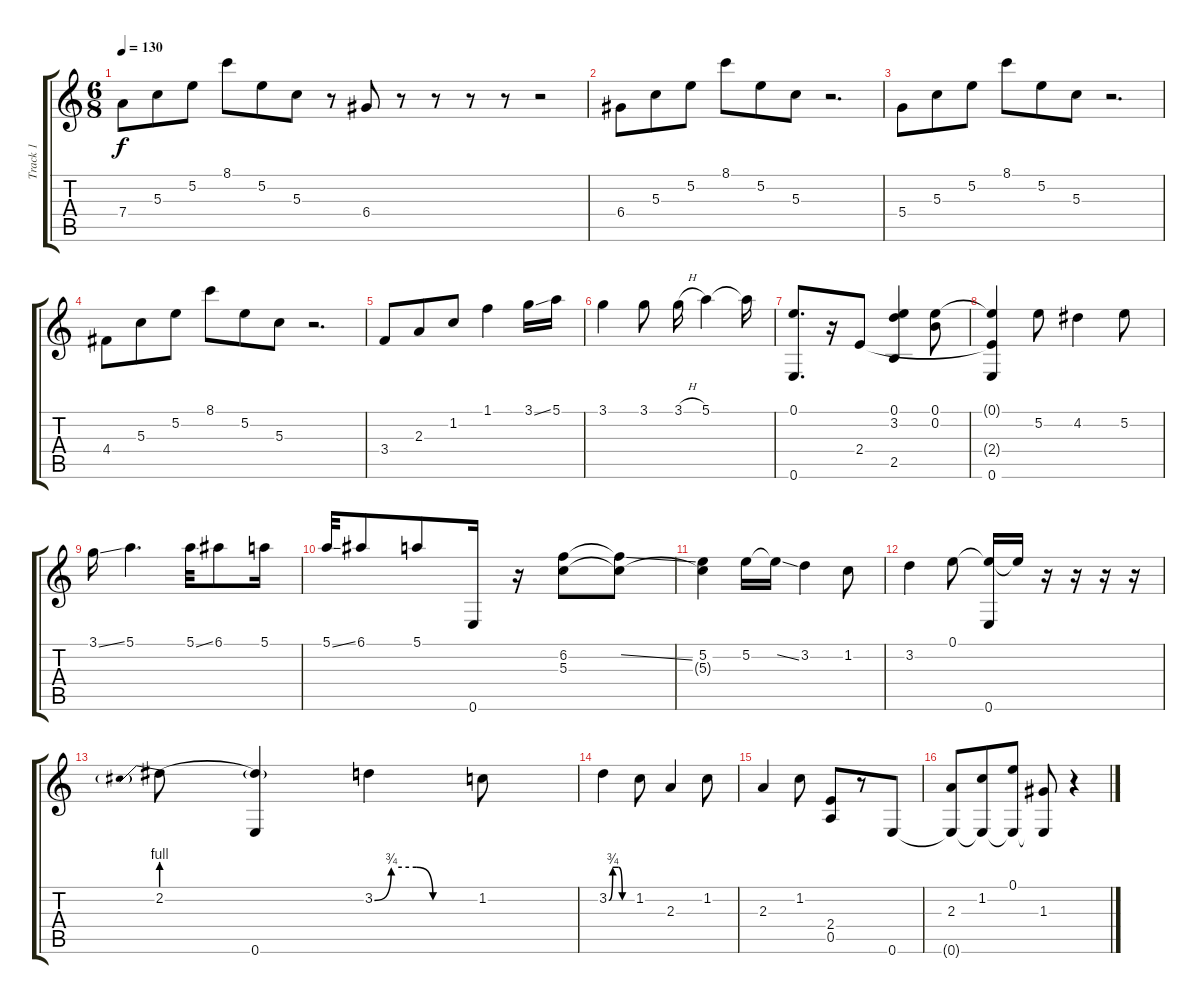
\track ("Track 1" "Track 1") {instrument acousticguitarsteel}
\staff {score tabs}
\tuning (E4 B3 G3 D3 A2 E2) {hide}
\ts (6 8)
\tempo 130
\clef g2
\ks c
7.4.8{dy f instrument acousticguitarsteel} 5.3.8 5.2.8 8.1.8 5.2.8 5.3.8 r.8 6.4.8 r.8 r.8 r.8 r.8 r.2 |
6.4.8 5.3.8 5.2.8 8.1.8 5.2.8 5.3.8 r.2{d} |
5.4.8 5.3.8 5.2.8 8.1.8 5.2.8 5.3.8 r.2{d} |
4.4.8 5.3.8 5.2.8 8.1.8 5.2.8 5.3.8 r.2{d} |
3.4.8 2.3.8 1.2.8 1.1.4 3.1{ss}.16 5.1.16 |
3.1.4 3.1.8 3.1{h}.16 5.1.4 5.1{t}.16 |
(0.1 0.6).8{d} r.16 2.4.8 (0.1 3.2 2.5).4 (0.1 0.2).8 |
(0.1{t} 2.4{t} 0.6).4 5.2.8 4.2.4 5.2.8 |
3.1{ss}.16 5.1.4{d} 5.1{ss}.32 6.1.8 5.1.16 |
5.1{ss}.32 6.1.8 5.1.8 0.6.16 r.16 (6.2 5.3).8 (6.2{ss t} 5.3{t}).8 |
(5.2 5.3{t}).4 5.2.16 5.2{ss t}.16 3.2.4 1.2.8 |
3.2.4 0.1.8 (0.1{t} 0.6).16 0.1{t}.16 r.16 r.16 r.16 r.16 |
2.2{be (prebend 0 4 60 4)}.8 (2.2{t} 0.6).4 3.2{be (custom 0 0 10 3 25 3 35 0 60 0)}.4 1.2.8 |
3.2{be (custom 0 0 10 3 25 3 35 0 60 0)}.4 1.2.8 2.3.4 1.2.8 |
2.3.4 1.2.8 (2.4 0.5).8 r.8 0.6.8 |
(2.3 0.6{t}).8 (1.2 0.6{t}).8 (0.1 0.6{t}).8 (1.3 0.6{t}).8 r.4
